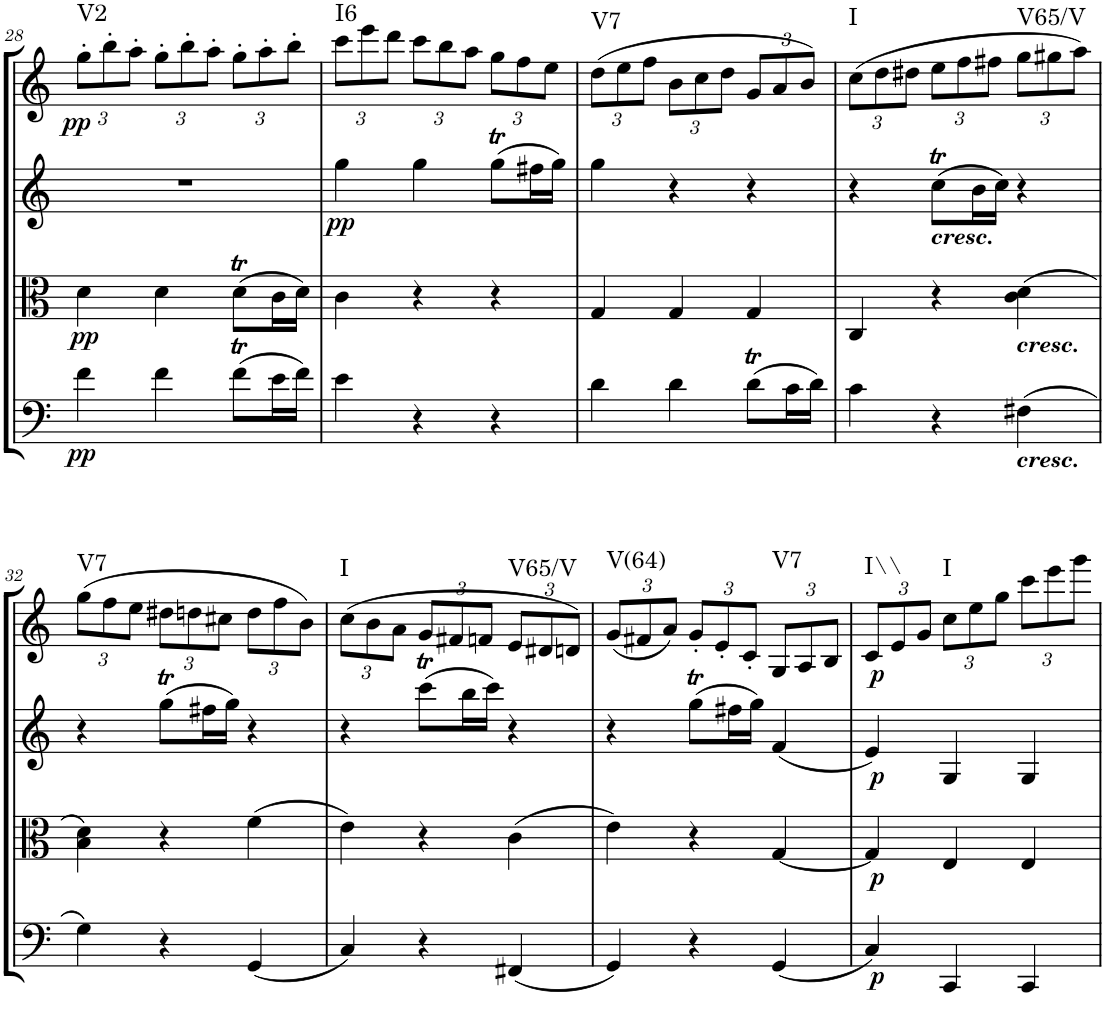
**kern	**dynam	**kern	**dynam	**kern	**dynam	**kern	**dynam	**harte
*part4	*part4	*part3	*part3	*part2	*part2	*part1	*part1	*part1
*staff4	*staff4	*staff3	*staff3	*staff2	*staff2	*staff1	*staff1	*
*I"Cello	*	*I"Viola	*	*I"2nd Violin	*	*I"1st Violin	*	*
*	*	*I'Vla	*	*I'Vln	*	*I'Vln	*	*
!!LO:PB:g=z
*clefF4	*	*clefC3	*	*clefG2	*	*clefG2	*	*
*k[]	*	*k[]	*	*k[]	*	*k[]	*	*
*C:	*	*C:	*	*C:	*	*C:	*	*
*M3/4	*	*M3/4	*	*M3/4	*	*M3/4	*	*
*	*	*	*	*	*	*Xbrackettup	*	*
=28	=28	=28	=28	=28	=28	=28	=28	=28
!	!LO:DY:b	!	!LO:DY:b	!	!	!	!LO:DY:b	!LO:H:kt=V2
4f\	pp	4d\	pp	2.r	.	12gg'\L	pp	N
.	.	.	.	.	.	12bb'\	.	.
.	.	.	.	.	.	12aa'\J	.	.
4f\	.	4d\	.	.	.	12gg'\L	.	.
.	.	.	.	.	.	12bb'\	.	.
.	.	.	.	.	.	12aa'\J	.	.
(8fT\L	.	(8dT\L	.	.	.	12gg'\L	.	.
.	.	.	.	.	.	12aa'\	.	.
16e\L	.	16c\L	.	.	.	.	.	.
.	.	.	.	.	.	12bb'\J	.	.
16f\JJ)	.	16d\JJ)	.	.	.	.	.	.
=29	=29	=29	=29	=29	=29	=29	=29	=29
!	!	!	!	!	!LO:DY:b	!	!	!LO:H:kt=I6
4e\	.	4c\	.	4gg\	pp	12ccc\L	.	N
.	.	.	.	.	.	12eee\	.	.
.	.	.	.	.	.	12ddd\J	.	.
4r	.	4r	.	4gg\	.	12ccc\L	.	.
.	.	.	.	.	.	12bb\	.	.
.	.	.	.	.	.	12aa\J	.	.
4r	.	4r	.	(8ggT\L	.	12gg\L	.	.
.	.	.	.	.	.	12ff\	.	.
.	.	.	.	16ff#X\L	.	.	.	.
.	.	.	.	.	.	12ee\J	.	.
.	.	.	.	16gg\JJ)	.	.	.	.
=30	=30	=30	=30	=30	=30	=30	=30	=30
!	!	!	!	!	!	!	!	!LO:H:kt=V7
4d\	.	4G/	.	4gg\	.	(12dd\L	.	N
.	.	.	.	.	.	12ee\	.	.
.	.	.	.	.	.	12ff\J	.	.
4d\	.	4G/	.	4r	.	12b\L	.	.
.	.	.	.	.	.	12cc\	.	.
.	.	.	.	.	.	12dd\J	.	.
(8dT\L	.	4G/	.	4r	.	12g/L	.	.
.	.	.	.	.	.	12a/	.	.
16c\L	.	.	.	.	.	.	.	.
.	.	.	.	.	.	12b/J)	.	.
16d\JJ)	.	.	.	.	.	.	.	.
=31	=31	=31	=31	=31	=31	=31	=31	=31
!	!	!	!	!	!	!	!	!LO:H:kt=I
4c\	.	4C/	.	4r	.	(12cc\L	.	N
.	.	.	.	.	.	12dd\	.	.
.	.	.	.	.	.	12dd#X\J	.	.
!	!	!LO:TX:a:Bi:t=cresc.	!	!	!	!	!	!
4r	.	4r	.	(8ccT\L	.	12ee\L	.	.
.	.	.	.	.	.	12ff\	.	.
.	.	.	.	16b\L	.	.	.	.
.	.	.	.	.	.	12ff#X\J	.	.
.	.	.	.	16cc\JJ)	.	.	.	.
!	!	!LO:TX:b:Bi:t=cresc.	!	!	!	!	!	!
!LO:TX:b:Bi:t=cresc.	!	!	!	!	!	!	!	!LO:H:kt=V65/V
(4F#X\	.	(4c\ 4d\	.	4r	.	12gg\L	.	N
.	.	.	.	.	.	12gg#X\	.	.
.	.	.	.	.	.	12aa\J)	.	.
!!LO:LB:g=z
=32	=32	=32	=32	=32	=32	=32	=32	=32
!	!	!	!	!	!	!	!	!LO:H:kt=V7
4G\)	.	4B\ 4d\)	.	4r	.	(12gg\L	.	N
.	.	.	.	.	.	12ff\	.	.
.	.	.	.	.	.	12ee\J	.	.
4r	.	4r	.	(8ggT\L	.	12dd#X\L	.	.
.	.	.	.	.	.	12ddn\	.	.
.	.	.	.	16ff#X\L	.	.	.	.
.	.	.	.	.	.	12cc#X\J	.	.
.	.	.	.	16gg\JJ)	.	.	.	.
(4GG/	.	(4f\	.	4r	.	12dd\L	.	.
.	.	.	.	.	.	12ff\	.	.
.	.	.	.	.	.	12b\J)	.	.
=33	=33	=33	=33	=33	=33	=33	=33	=33
!	!	!	!	!	!	!	!	!LO:H:kt=I
4C/)	.	4e\)	.	4r	.	(12cc\L	.	N
.	.	.	.	.	.	12b\	.	.
.	.	.	.	.	.	12a\J	.	.
4r	.	4r	.	(8cccT\L	.	12g/L	.	.
.	.	.	.	.	.	12f#X/	.	.
.	.	.	.	16bb\L	.	.	.	.
.	.	.	.	.	.	12fn/J	.	.
.	.	.	.	16ccc\JJ)	.	.	.	.
!	!	!	!	!	!	!	!	!LO:H:kt=V65/V
(4FF#X/	.	(4c\	.	4r	.	12e/L	.	N
.	.	.	.	.	.	12d#X/	.	.
.	.	.	.	.	.	12dn/J)	.	.
=34	=34	=34	=34	=34	=34	=34	=34	=34
!	!	!	!	!	!	!	!	!LO:H:kt=V(64)
4GG/)	.	4e\)	.	4r	.	(12g/L	.	N
.	.	.	.	.	.	12f#X/	.	.
.	.	.	.	.	.	12a/J)	.	.
4r	.	4r	.	(8ggT\L	.	12g'/L	.	.
.	.	.	.	.	.	12e'/	.	.
.	.	.	.	16ff#X\L	.	.	.	.
.	.	.	.	.	.	12c'/J	.	.
.	.	.	.	16gg\JJ)	.	.	.	.
!	!	!	!	!	!	!	!	!LO:H:kt=V7
(4GG/	.	[4G/	.	(4f/	.	12G/L	.	N
.	.	.	.	.	.	12A/	.	.
.	.	.	.	.	.	12B/J	.	.
=35	=35	=35	=35	=35	=35	=35	=35	=35
!	!LO:DY:b	!	!LO:DY:b	!	!LO:DY:b	!	!LO:DY:b	!LO:H:kt=I\\
4C/)	p	4G/]	p	4e/)	p	12c/L	p	N
.	.	.	.	.	.	12e/	.	.
.	.	.	.	.	.	12g/J	.	.
!	!	!	!	!	!	!	!	!LO:H:kt=I
4CC/	.	4E/	.	4G/	.	12cc\L	.	N
.	.	.	.	.	.	12ee\	.	.
.	.	.	.	.	.	12gg\J	.	.
4CC/	.	4E/	.	4G/	.	12ccc\L	.	.
.	.	.	.	.	.	12eee\	.	.
.	.	.	.	.	.	12ggg\J	.	.
=	=	=	=	=	=	=	=	=
*-	*-	*-	*-	*-	*-	*-	*-	*-
